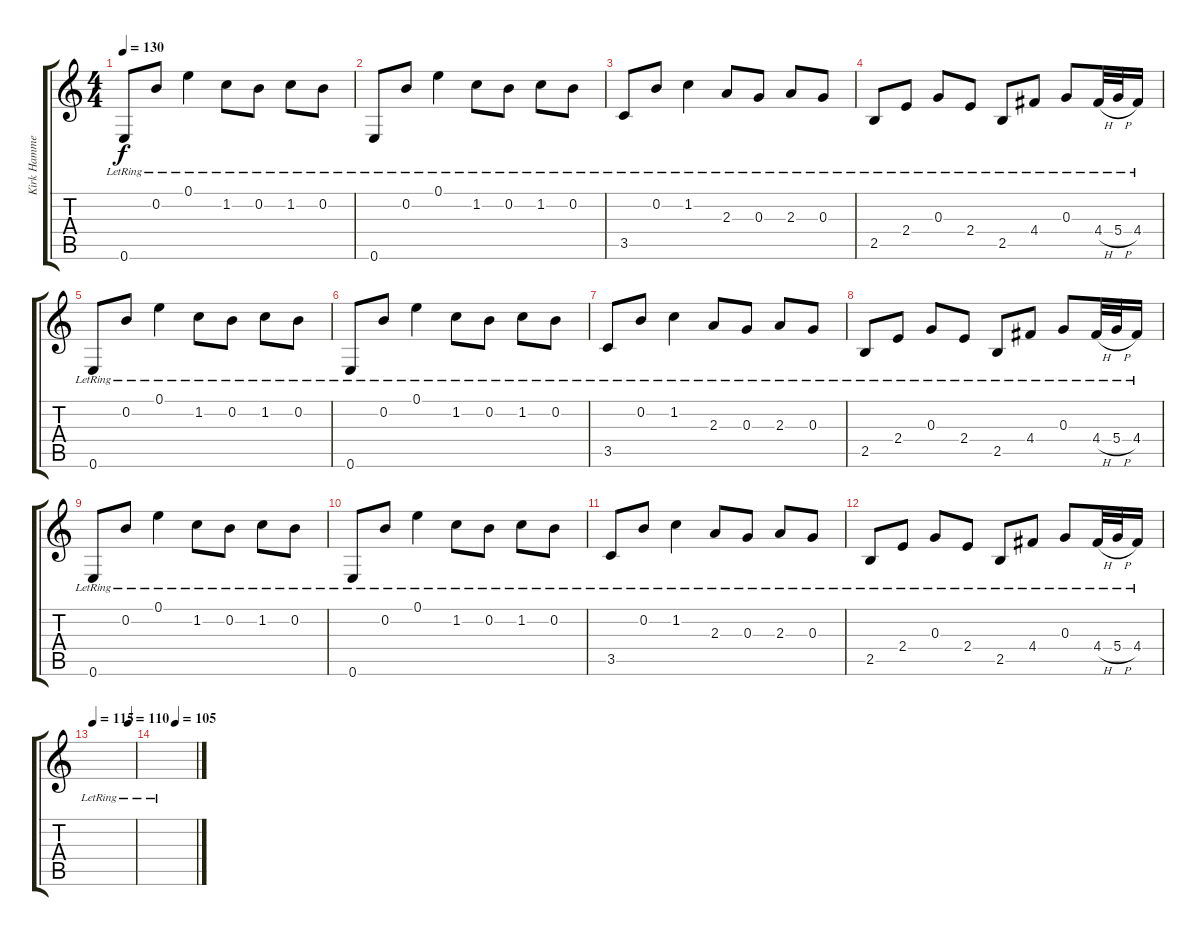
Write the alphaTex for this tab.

\track ("Kirk Hammett" "Kirk Hamme") {instrument acousticguitarsteel}
\staff {score tabs}
\tuning (E4 B3 G3 D3 A2 E2) {hide}
\ts (4 4)
\tempo 130
\clef g2
\ks c
0.6{lr}.8{dy f} 0.2{lr}.8 0.1{lr}.4 1.2{lr}.8 0.2{lr}.8 1.2{lr}.8 0.2{lr}.8 |
0.6{lr}.8 0.2{lr}.8 0.1{lr}.4 1.2{lr}.8 0.2{lr}.8 1.2{lr}.8 0.2{lr}.8 |
3.5{lr}.8 0.2{lr}.8 1.2{lr}.4 2.3{lr}.8 0.3{lr}.8 2.3{lr}.8 0.3{lr}.8 |
2.5{lr}.8 2.4{lr}.8 0.3{lr}.8 2.4{lr}.8 2.5{lr}.8 4.4{lr}.8 0.3{lr}.8 4.4{h lr}.32 5.4{h lr}.32 4.4{lr}.16 |
0.6{lr}.8 0.2{lr}.8 0.1{lr}.4 1.2{lr}.8 0.2{lr}.8 1.2{lr}.8 0.2{lr}.8 |
0.6{lr}.8 0.2{lr}.8 0.1{lr}.4 1.2{lr}.8 0.2{lr}.8 1.2{lr}.8 0.2{lr}.8 |
3.5{lr}.8 0.2{lr}.8 1.2{lr}.4 2.3{lr}.8 0.3{lr}.8 2.3{lr}.8 0.3{lr}.8 |
2.5{lr}.8 2.4{lr}.8 0.3{lr}.8 2.4{lr}.8 2.5{lr}.8 4.4{lr}.8 0.3{lr}.8 4.4{h lr}.32 5.4{h lr}.32 4.4{lr}.16 |
0.6{lr}.8 0.2{lr}.8 0.1{lr}.4 1.2{lr}.8 0.2{lr}.8 1.2{lr}.8 0.2{lr}.8 |
0.6{lr}.8 0.2{lr}.8 0.1{lr}.4 1.2{lr}.8 0.2{lr}.8 1.2{lr}.8 0.2{lr}.8 |
3.5{lr}.8 0.2{lr}.8 1.2{lr}.4 2.3{lr}.8 0.3{lr}.8 2.3{lr}.8 0.3{lr}.8 |
2.5{lr}.8 2.4{lr}.8 0.3{lr}.8 2.4{lr}.8 2.5{lr}.8 4.4{lr}.8 0.3{lr}.8 4.4{h lr}.32 5.4{h lr}.32 4.4{lr}.16 |
\tempo 115
\tempo (110 0.84375)
|
\tempo (105 0.5)
